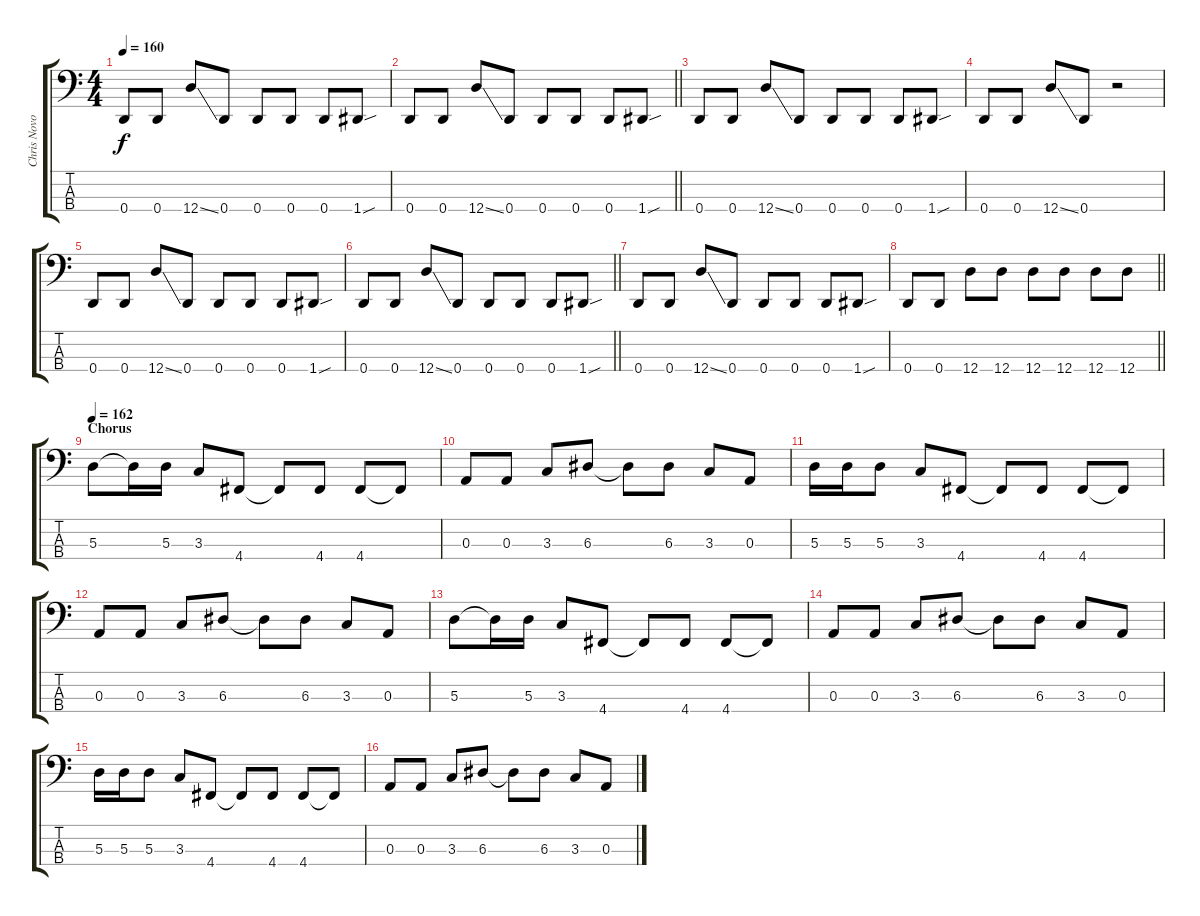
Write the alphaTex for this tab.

\track ("Chris Novoselic" "Chris Novo") {instrument electricbasspick}
\staff {score tabs}
\tuning (G2 D2 A1 D1) {hide}
\ts (4 4)
\tempo 160
\clef f4
\ks c
0.4.8{dy f} 0.4.8 12.4{ss}.8 0.4.8 0.4.8 0.4.8 0.4.8 1.4{sou}.8 |
\barLineRight lightlight
0.4.8 0.4.8 12.4{ss}.8 0.4.8 0.4.8 0.4.8 0.4.8 1.4{sou}.8 |
0.4.8 0.4.8 12.4{ss}.8 0.4.8 0.4.8 0.4.8 0.4.8 1.4{sou}.8 |
0.4.8 0.4.8 12.4{ss}.8 0.4.8 r.2 |
0.4.8 0.4.8 12.4{ss}.8 0.4.8 0.4.8 0.4.8 0.4.8 1.4{sou}.8 |
\barLineRight lightlight
0.4.8 0.4.8 12.4{ss}.8 0.4.8 0.4.8 0.4.8 0.4.8 1.4{sou}.8 |
0.4.8 0.4.8 12.4{ss}.8 0.4.8 0.4.8 0.4.8 0.4.8 1.4{sou}.8 |
\barLineRight lightlight
0.4.8 0.4.8 12.4.8 12.4.8 12.4.8 12.4.8 12.4.8 12.4.8 |
\section ("" "Chorus")
\tempo 162
5.3.8 5.3{t}.16 5.3.16 3.3.8 4.4.8 4.4{t}.8 4.4.8 4.4.8 4.4{t}.8 |
0.3.8 0.3.8 3.3.8 6.3.8 6.3{t}.8 6.3.8 3.3.8 0.3.8 |
5.3.16 5.3.16 5.3.8 3.3.8 4.4.8 4.4{t}.8 4.4.8 4.4.8 4.4{t}.8 |
0.3.8 0.3.8 3.3.8 6.3.8 6.3{t}.8 6.3.8 3.3.8 0.3.8 |
5.3.8 5.3{t}.16 5.3.16 3.3.8 4.4.8 4.4{t}.8 4.4.8 4.4.8 4.4{t}.8 |
0.3.8 0.3.8 3.3.8 6.3.8 6.3{t}.8 6.3.8 3.3.8 0.3.8 |
5.3.16 5.3.16 5.3.8 3.3.8 4.4.8 4.4{t}.8 4.4.8 4.4.8 4.4{t}.8 |
0.3.8 0.3.8 3.3.8 6.3.8 6.3{t}.8 6.3.8 3.3.8 0.3.8
